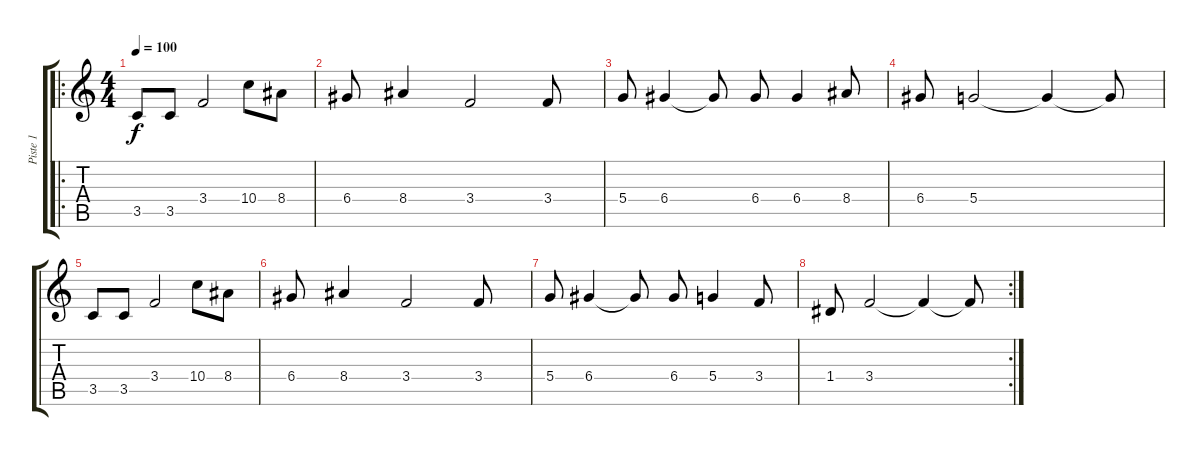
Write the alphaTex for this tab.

\track ("Piste 1" "Piste 1") {instrument electricguitarjazz}
\staff {score tabs}
\tuning (E4 B3 G3 D3 A2 E2) {hide}
\ro
\ts (4 4)
\tempo 100
\clef g2
\ks c
3.5.8{dy f instrument electricguitarjazz} 3.5.8 3.4.2 10.4.8 8.4.8 |
6.4.8 8.4.4 3.4.2 3.4.8 |
5.4.8 6.4.4 6.4{t}.8 6.4.8 6.4.4 8.4.8 |
6.4.8 5.4.2 5.4{t}.4 5.4{t}.8 |
3.5.8 3.5.8 3.4.2 10.4.8 8.4.8 |
6.4.8 8.4.4 3.4.2 3.4.8 |
5.4.8 6.4.4 6.4{t}.8 6.4.8 5.4.4 3.4.8 |
\rc 2
1.4.8 3.4.2 3.4{t}.4 3.4{t}.8
